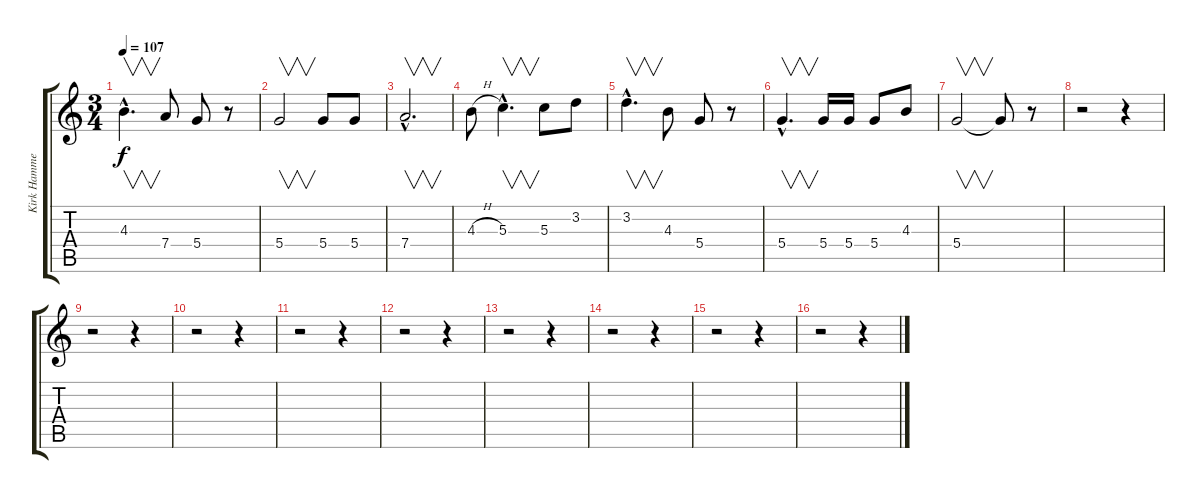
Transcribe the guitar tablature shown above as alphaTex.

\track ("Kirk Hammett" "Kirk Hamme") {instrument distortionguitar}
\staff {score tabs}
\tuning (E4 B3 G3 D3 A2 E2) {hide}
\ts (3 4)
\tempo 107
\clef g2
\ks c
4.3{hac}.4{v d dy f} 7.4.8 5.4.8 r.8 |
5.4.2{v} 5.4.8 5.4.8 |
7.4{hac}.2{v d} |
4.3{h}.8 5.3{hac}.4{v d} 5.3.8 3.2.8 |
3.2{hac}.4{v d} 4.3.8 5.4.8 r.8 |
5.4{hac}.4{v d} 5.4.16 5.4.16 5.4.8 4.3.8 |
5.4.2{v} 5.4{t}.8 r.8 |
r.2 r.4 |
r.2 r.4 |
r.2 r.4 |
r.2 r.4 |
r.2 r.4 |
r.2 r.4 |
r.2 r.4 |
r.2 r.4 |
r.2 r.4
